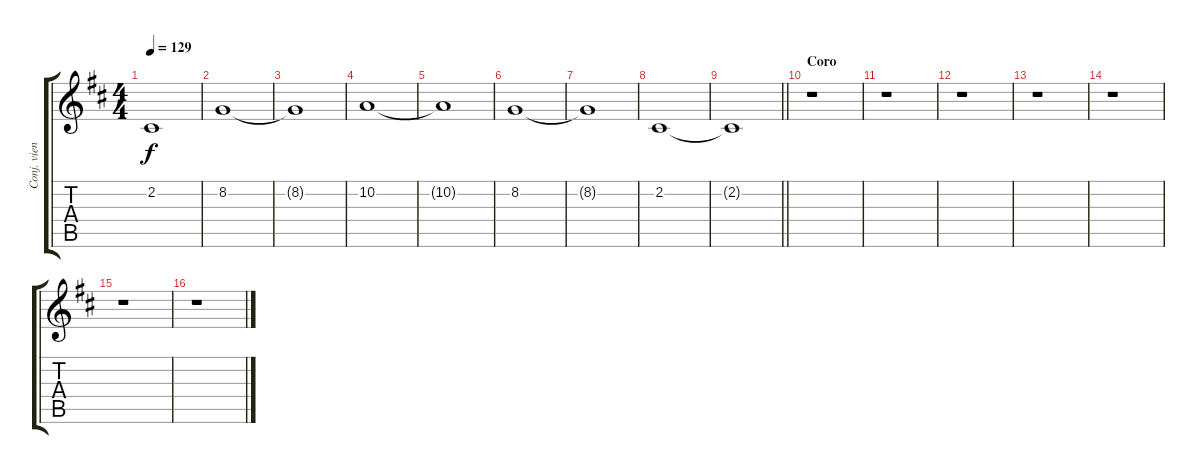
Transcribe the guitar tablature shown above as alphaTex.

\track ("Conj. vientos" "Conj. vien") {instrument tuba}
\staff {score tabs}
\tuning (E4 B3 G3 D3 A2 E2) {hide}
\ts (4 4)
\tempo 129
\clef g2
\ks d
2.2{t}.1{dy f} |
8.2.1 |
8.2{t}.1 |
10.2.1 |
10.2{t}.1 |
8.2.1 |
8.2{t}.1 |
2.2.1 |
\barLineRight lightlight
2.2{t}.1 |
\section ("" "Coro")
r.1 |
r.1 |
r.1 |
r.1 |
r.1 |
r.1 |
r.1
